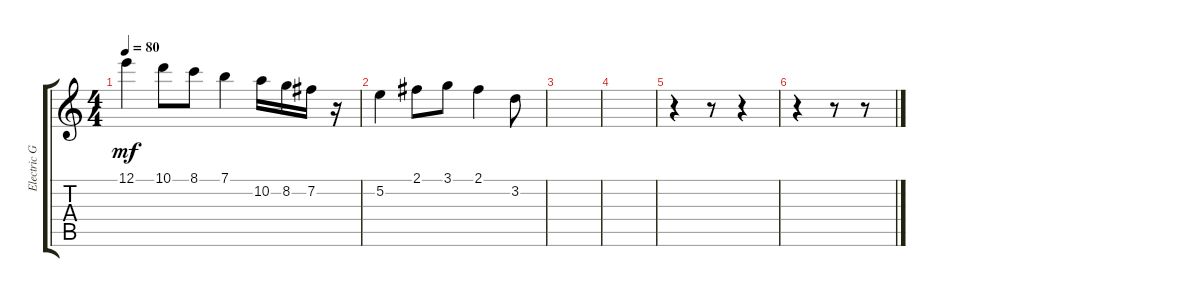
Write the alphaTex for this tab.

\track ("Electric Guitar 2" "Electric G") {instrument distortionguitar}
\staff {score tabs}
\tuning (E4 B3 G3 D3 A2 E2) {hide}
\ts (4 4)
\tempo 80
\clef g2
\ks c
12.1.4{dy mf instrument distortionguitar} 10.1.8 8.1.8 7.1.4 10.2.16 8.2.16 7.2.16 r.16 |
5.2.4 2.1.8 3.1.8 2.1.4 3.2.8 |
|
|
r.4 r.8 r.4 |
r.4 r.8 r.8
